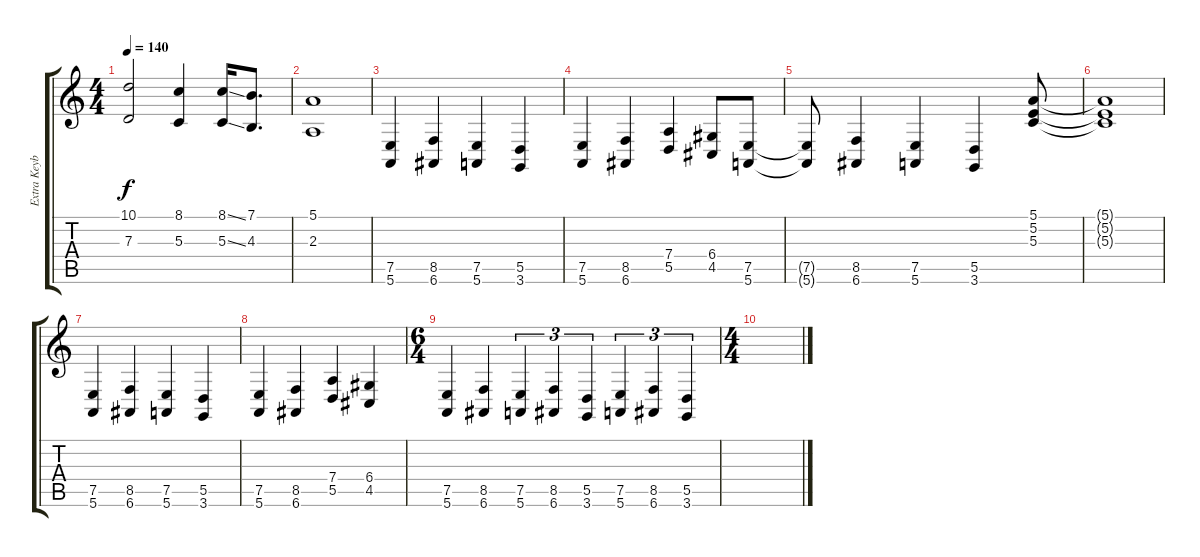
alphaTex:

\track ("Extra Keyboard" "Extra Keyb") {instrument tremolostrings}
\staff {score tabs}
\tuning (E4 B3 G3 D3 A2 E2) {hide}
\ts (4 4)
\tempo 140
\clef g2
\ks c
(10.1 7.3).2{dy f} (8.1 5.3).4 (8.1{ss} 5.3{ss}).16 (7.1 4.3).8{d} |
(5.1 2.3).1 |
(7.5 5.6).4{balance 2 instrument tremolostrings} (8.5 6.6).4 (7.5 5.6).4 (5.5 3.6).4 |
(7.5 5.6).4 (8.5 6.6).4 (7.4 5.5).4 (6.4 4.5).8 (7.5 5.6).8 |
(7.5{t} 5.6{t}).8 (8.5 6.6).4 (7.5 5.6).4 (5.5 3.6).4 (5.1 5.2 5.3).8{instrument stringensemble1} |
(5.1{t} 5.2{t} 5.3{t}).1 |
(7.5 5.6).4{instrument tremolostrings} (8.5 6.6).4 (7.5 5.6).4 (5.5 3.6).4 |
(7.5 5.6).4 (8.5 6.6).4 (7.4 5.5).4 (6.4 4.5).4 |
\ts (6 4)
(7.5 5.6).4 (8.5 6.6).4 (7.5 5.6).4{tu (3 2)} (8.5 6.6).4{tu (3 2)} (5.5 3.6).4{tu (3 2)} (7.5 5.6).4{tu (3 2)} (8.5 6.6).4{tu (3 2)} (5.5 3.6).4{tu (3 2)} |
\ts (4 4)
